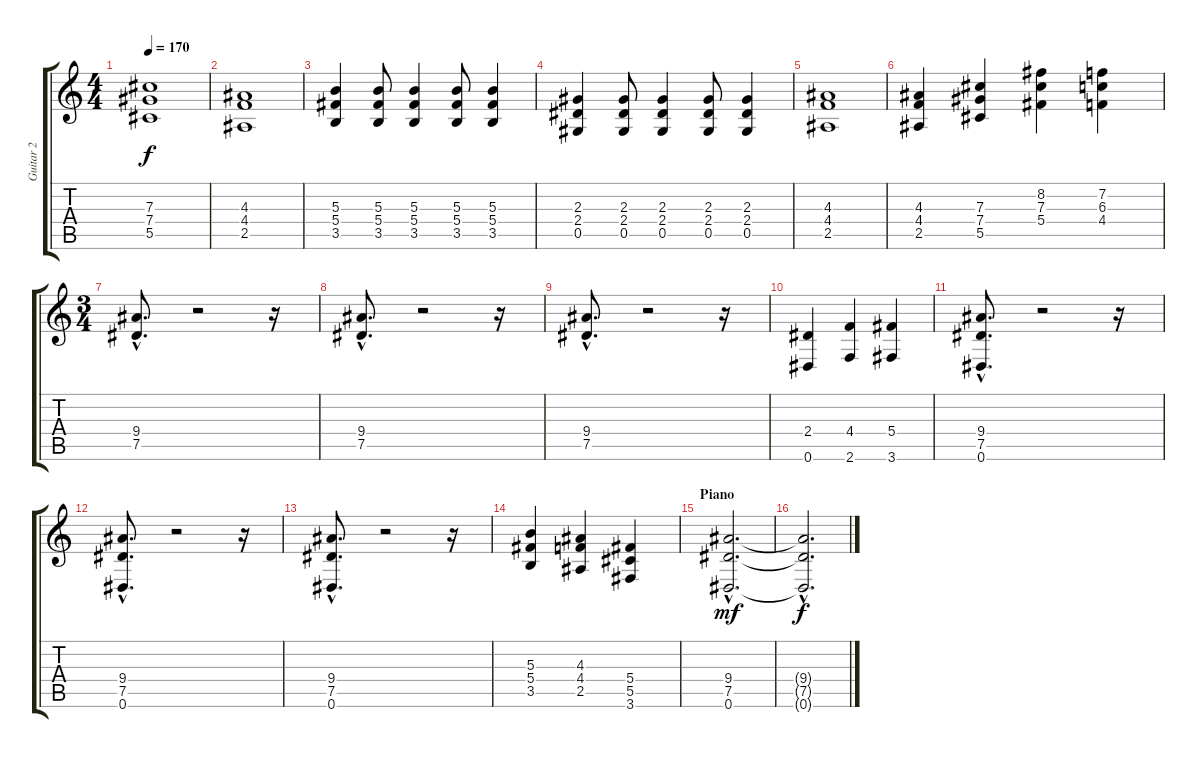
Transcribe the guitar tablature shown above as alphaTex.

\track ("Guitar 2" "Guitar 2") {instrument distortionguitar}
\staff {score tabs}
\tuning (Eb4 Bb3 Gb3 Db3 Ab2 Eb2) {hide}
\ts (4 4)
\tempo 170
\clef g2
\ks c
(7.3 7.4 5.5).1{dy f} |
(4.3 4.4 2.5).1 |
(5.3 5.4 3.5).4 (5.3 5.4 3.5).8 (5.3 5.4 3.5).4 (5.3 5.4 3.5).8 (5.3 5.4 3.5).4 |
(2.3 2.4 0.5).4 (2.3 2.4 0.5).8 (2.3 2.4 0.5).4 (2.3 2.4 0.5).8 (2.3 2.4 0.5).4 |
(4.3 4.4 2.5).1 |
(4.3 4.4 2.5).4 (7.3 7.4 5.5).4 (8.2 7.3 5.4).4 (7.2 6.3 4.4).4 |
\ts (3 4)
\section ("" "")
(9.4{hac} 7.5{hac}).8{d} r.2 r.16 |
(9.4{hac} 7.5{hac}).8{d} r.2 r.16 |
(9.4{hac} 7.5{hac}).8{d} r.2 r.16 |
(2.4 0.6).4 (4.4 2.6).4 (5.4 3.6).4 |
(9.4{hac} 7.5{hac} 0.6{hac}).8{d} r.2 r.16 |
(9.4{hac} 7.5{hac} 0.6{hac}).8{d} r.2 r.16 |
(9.4{hac} 7.5{hac} 0.6{hac}).8{d} r.2 r.16 |
(5.3 5.4 3.5).4 (4.3 4.4 2.5).4 (5.4 5.5 3.6).4 |
\section ("" "Piano")
(9.4{hac} 7.5{hac} 0.6{hac}).2{d dy mf} |
(9.4{hac t} 7.5{hac t} 0.6{hac t}).2{d dy f}
